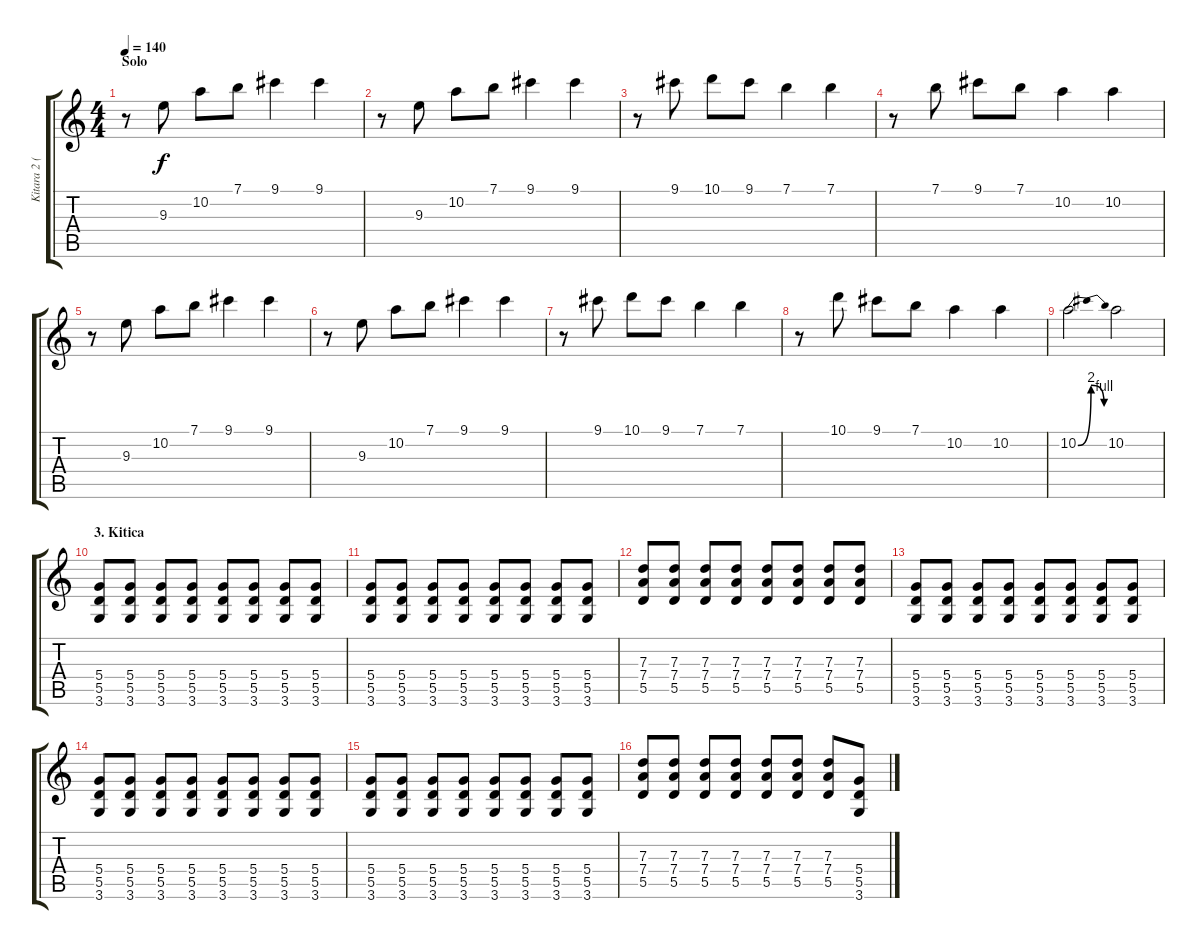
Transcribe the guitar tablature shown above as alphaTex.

\track ("Kitara 2 (Solo)" "Kitara 2 (") {instrument overdrivenguitar}
\staff {score tabs}
\tuning (E4 B3 G3 D3 A2 E2) {hide}
\ts (4 4)
\section ("" "Solo")
\tempo 140
\clef g2
\ks c
r.8{dy f volume 14} 9.3.8 10.2.8 7.1.8 9.1.4 9.1.4 |
r.8 9.3.8 10.2.8 7.1.8 9.1.4 9.1.4 |
r.8 9.1.8 10.1.8 9.1.8 7.1.4 7.1.4 |
r.8 7.1.8 9.1.8 7.1.8 10.2.4 10.2.4 |
r.8 9.3.8 10.2.8 7.1.8 9.1.4 9.1.4 |
r.8 9.3.8 10.2.8 7.1.8 9.1.4 9.1.4 |
r.8 9.1.8 10.1.8 9.1.8 7.1.4 7.1.4 |
r.8 10.1.8 9.1.8 7.1.8 10.2.4 10.2.4 |
10.2{be (bendrelease 0 0 30 8 30 8 60 4)}.2 10.2.2 |
\section ("" "3. Kitica")
(5.4 5.5 3.6).8{volume 12} (5.4 5.5 3.6).8 (5.4 5.5 3.6).8 (5.4 5.5 3.6).8 (5.4 5.5 3.6).8 (5.4 5.5 3.6).8 (5.4 5.5 3.6).8 (5.4 5.5 3.6).8 |
(5.4 5.5 3.6).8 (5.4 5.5 3.6).8 (5.4 5.5 3.6).8 (5.4 5.5 3.6).8 (5.4 5.5 3.6).8 (5.4 5.5 3.6).8 (5.4 5.5 3.6).8 (5.4 5.5 3.6).8 |
(7.3 7.4 5.5).8 (7.3 7.4 5.5).8 (7.3 7.4 5.5).8 (7.3 7.4 5.5).8 (7.3 7.4 5.5).8 (7.3 7.4 5.5).8 (7.3 7.4 5.5).8 (7.3 7.4 5.5).8 |
(5.4 5.5 3.6).8 (5.4 5.5 3.6).8 (5.4 5.5 3.6).8 (5.4 5.5 3.6).8 (5.4 5.5 3.6).8 (5.4 5.5 3.6).8 (5.4 5.5 3.6).8 (5.4 5.5 3.6).8 |
(5.4 5.5 3.6).8 (5.4 5.5 3.6).8 (5.4 5.5 3.6).8 (5.4 5.5 3.6).8 (5.4 5.5 3.6).8 (5.4 5.5 3.6).8 (5.4 5.5 3.6).8 (5.4 5.5 3.6).8 |
(5.4 5.5 3.6).8 (5.4 5.5 3.6).8 (5.4 5.5 3.6).8 (5.4 5.5 3.6).8 (5.4 5.5 3.6).8 (5.4 5.5 3.6).8 (5.4 5.5 3.6).8 (5.4 5.5 3.6).8 |
(7.3 7.4 5.5).8 (7.3 7.4 5.5).8 (7.3 7.4 5.5).8 (7.3 7.4 5.5).8 (7.3 7.4 5.5).8 (7.3 7.4 5.5).8 (7.3 7.4 5.5).8 (5.4 5.5 3.6).8
